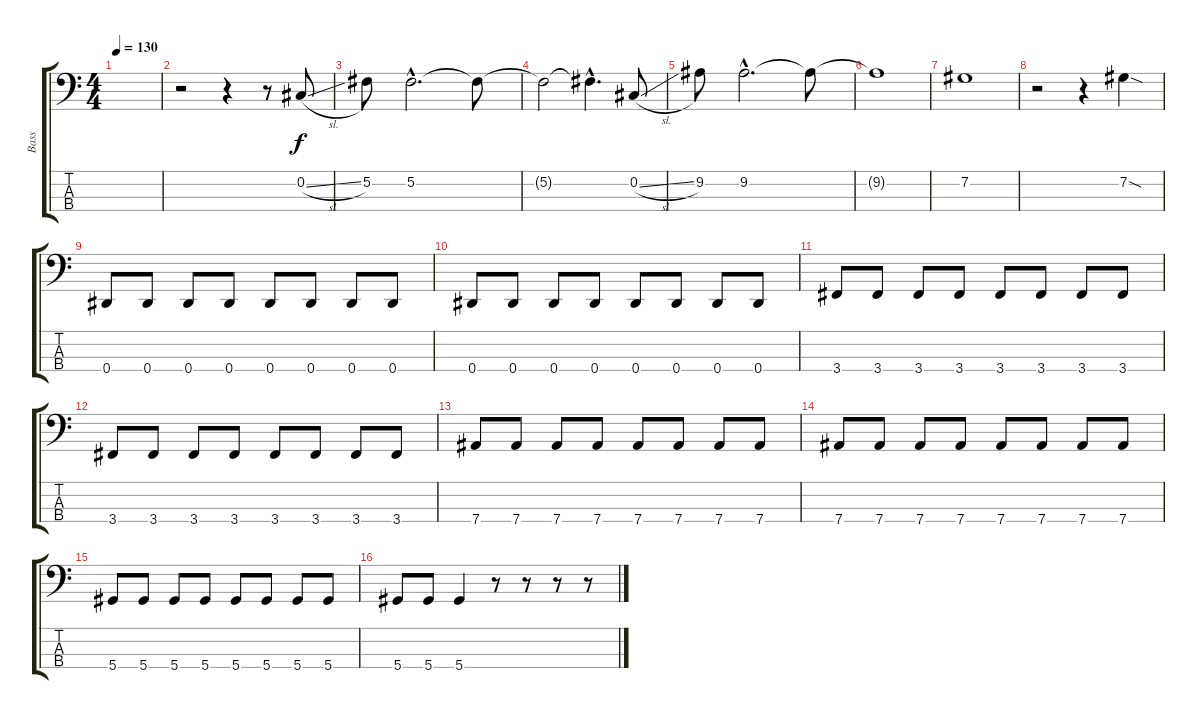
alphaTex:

\track ("Bass" "Bass") {instrument electricbassfinger}
\staff {score tabs}
\tuning (Gb2 Db2 Ab1 Eb1) {hide}
\ts (4 4)
\tempo 130
\clef f4
\ks c
|
r.2 r.4 r.8 0.2{sl}.8 |
5.2.8 5.2{hac}.2{d} 5.2{t}.8 |
5.2{t}.2 5.2{hac t}.4{d} 0.2{sl}.8 |
9.2.8 9.2{hac}.2{d} 9.2{t}.8 |
9.2{t}.1 |
7.2.1 |
r.2 r.4 7.2{sod}.4 |
0.4.8 0.4.8 0.4.8 0.4.8 0.4.8 0.4.8 0.4.8 0.4.8 |
0.4.8 0.4.8 0.4.8 0.4.8 0.4.8 0.4.8 0.4.8 0.4.8 |
3.4.8 3.4.8 3.4.8 3.4.8 3.4.8 3.4.8 3.4.8 3.4.8 |
3.4.8 3.4.8 3.4.8 3.4.8 3.4.8 3.4.8 3.4.8 3.4.8 |
7.4.8 7.4.8 7.4.8 7.4.8 7.4.8 7.4.8 7.4.8 7.4.8 |
7.4.8 7.4.8 7.4.8 7.4.8 7.4.8 7.4.8 7.4.8 7.4.8 |
5.4.8 5.4.8 5.4.8 5.4.8 5.4.8 5.4.8 5.4.8 5.4.8 |
5.4.8 5.4.8 5.4.4 r.8 r.8 r.8 r.8
